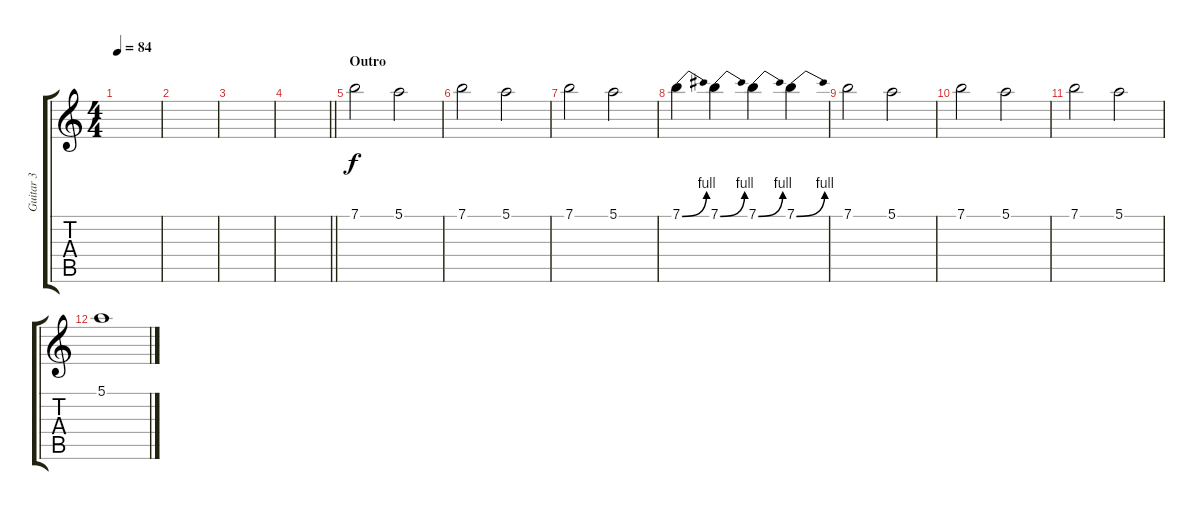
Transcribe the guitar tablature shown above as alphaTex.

\track ("Guitar 3" "Guitar 3") {instrument overdrivenguitar}
\staff {score tabs}
\tuning (E4 B3 G3 D3 A2 E2) {hide}
\ts (4 4)
\tempo 84
\clef g2
\ks c
|
|
|
\barLineRight lightlight
|
\section ("" "Outro")
7.1.2{volume 5} 5.1.2 |
7.1.2 5.1.2 |
7.1.2 5.1.2 |
7.1{be (bend 0 0 60 4)}.4{volume 10} 7.1{be (bend 0 0 60 4)}.4 7.1{be (bend 0 0 60 4)}.4 7.1{be (bend 0 0 60 4)}.4 |
7.1.2{volume 5} 5.1.2 |
7.1.2 5.1.2 |
7.1.2 5.1.2 |
5.1.1
